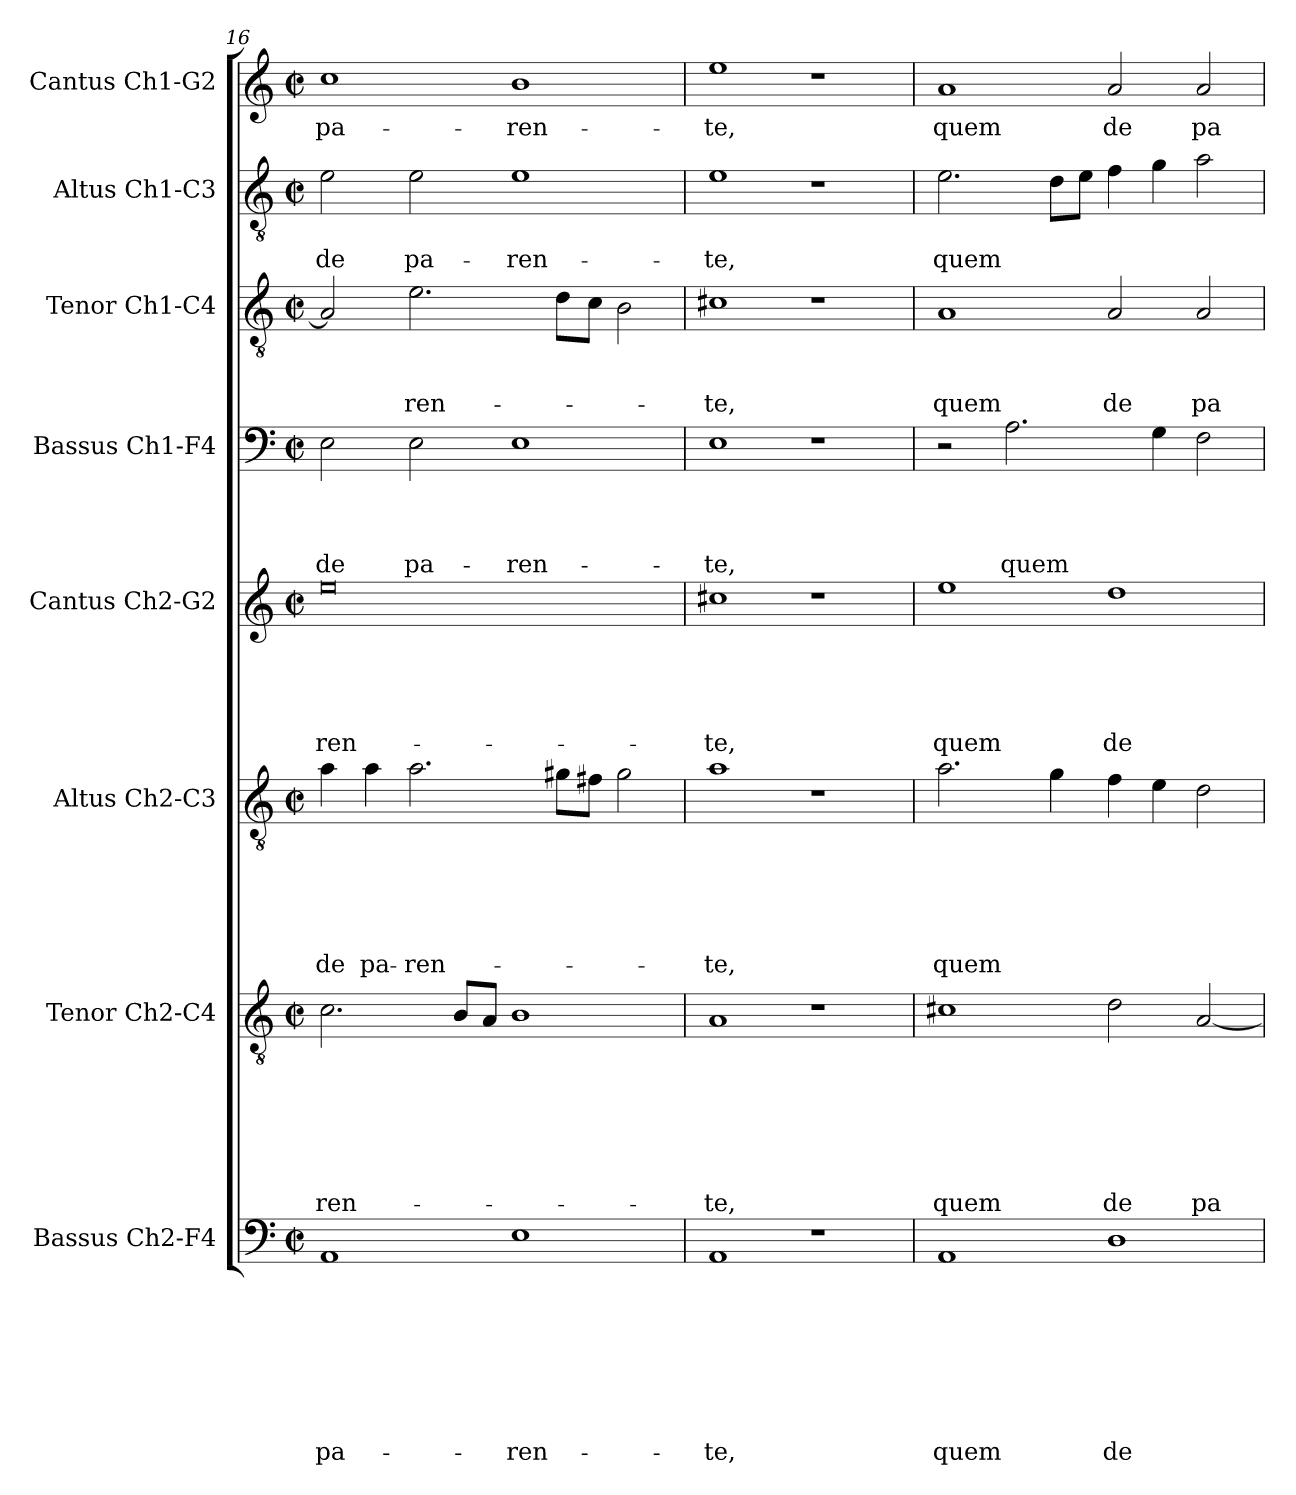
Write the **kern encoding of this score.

**kern	**text	**text	**text	**text	**text	**text	**text	**text	**kern	**text	**text	**text	**text	**text	**text	**text	**kern	**text	**text	**text	**text	**text	**text	**kern	**text	**text	**text	**text	**text	**kern	**text	**text	**text	**text	**kern	**text	**text	**text	**kern	**text	**text	**kern	**text
*part8	*part8	*part8	*part8	*part8	*part8	*part8	*part8	*part8	*part7	*part7	*part7	*part7	*part7	*part7	*part7	*part7	*part6	*part6	*part6	*part6	*part6	*part6	*part6	*part5	*part5	*part5	*part5	*part5	*part5	*part4	*part4	*part4	*part4	*part4	*part3	*part3	*part3	*part3	*part2	*part2	*part2	*part1	*part1
*staff8	*staff8	*staff8	*staff8	*staff8	*staff8	*staff8	*staff8	*staff8	*staff7	*staff7	*staff7	*staff7	*staff7	*staff7	*staff7	*staff7	*staff6	*staff6	*staff6	*staff6	*staff6	*staff6	*staff6	*staff5	*staff5	*staff5	*staff5	*staff5	*staff5	*staff4	*staff4	*staff4	*staff4	*staff4	*staff3	*staff3	*staff3	*staff3	*staff2	*staff2	*staff2	*staff1	*staff1
*I"Bassus Ch2-F4	*	*	*	*	*	*	*	*	*I"Tenor Ch2-C4	*	*	*	*	*	*	*	*I"Altus Ch2-C3	*	*	*	*	*	*	*I"Cantus Ch2-G2	*	*	*	*	*	*I"Bassus Ch1-F4	*	*	*	*	*I"Tenor Ch1-C4	*	*	*	*I"Altus Ch1-C3	*	*	*I"Cantus Ch1-G2	*
*I'B2	*	*	*	*	*	*	*	*	*I'T2	*	*	*	*	*	*	*	*I'A2	*	*	*	*	*	*	*I'C2	*	*	*	*	*	*I'B	*	*	*	*	*I'T	*	*	*	*I'A	*	*	*I'C	*
*clefF4	*	*	*	*	*	*	*	*	*clefGv2	*	*	*	*	*	*	*	*clefGv2	*	*	*	*	*	*	*clefG2	*	*	*	*	*	*clefF4	*	*	*	*	*clefGv2	*	*	*	*clefGv2	*	*	*clefG2	*
*k[]	*	*	*	*	*	*	*	*	*k[]	*	*	*	*	*	*	*	*k[]	*	*	*	*	*	*	*k[]	*	*	*	*	*	*k[]	*	*	*	*	*k[]	*	*	*	*k[]	*	*	*k[]	*
*C:	*	*	*	*	*	*	*	*	*C:	*	*	*	*	*	*	*	*C:	*	*	*	*	*	*	*C:	*	*	*	*	*	*C:	*	*	*	*	*C:	*	*	*	*C:	*	*	*C:	*
*M2/2	*	*	*	*	*	*	*	*	*M2/2	*	*	*	*	*	*	*	*M2/2	*	*	*	*	*	*	*M2/2	*	*	*	*	*	*M2/2	*	*	*	*	*M2/2	*	*	*	*M2/2	*	*	*M2/2	*
*met(c|)	*	*	*	*	*	*	*	*	*met(c|)	*	*	*	*	*	*	*	*met(c|)	*	*	*	*	*	*	*met(c|)	*	*	*	*	*	*met(c|)	*	*	*	*	*met(c|)	*	*	*	*met(c|)	*	*	*met(c|)	*
=16	=16	=16	=16	=16	=16	=16	=16	=16	=16	=16	=16	=16	=16	=16	=16	=16	=16	=16	=16	=16	=16	=16	=16	=16	=16	=16	=16	=16	=16	=16	=16	=16	=16	=16	=16	=16	=16	=16	=16	=16	=16	=16	=16
!	!	!	!	!	!	!	!	!LO:LY:b	!	!	!	!	!	!	!	!LO:LY:b	!	!	!	!	!	!	!LO:LY:b	!	!	!	!	!	!LO:LY:b	!	!	!	!	!LO:LY:b	!	!	!	!	!	!	!LO:LY:b	!	!LO:LY:b
1AA	.	.	.	.	.	.	.	pa-	2.c\	.	.	.	.	.	.	-ren-	4a\	.	.	.	.	.	de	0ee	.	.	.	.	-ren-	2E\	.	.	.	de	2A/]	.	.	.	2e\	.	de	1cc	pa-
!	!	!	!	!	!	!	!	!	!	!	!	!	!	!	!	!	!	!	!	!	!	!	!LO:LY:b	!	!	!	!	!	!	!	!	!	!	!	!	!	!	!	!	!	!	!	!
.	.	.	.	.	.	.	.	.	.	.	.	.	.	.	.	.	4a\	.	.	.	.	.	pa-	.	.	.	.	.	.	.	.	.	.	.	.	.	.	.	.	.	.	.	.
!	!	!	!	!	!	!	!	!	!	!	!	!	!	!	!	!	!	!	!	!	!	!	!LO:LY:b	!	!	!	!	!	!	!	!	!	!	!LO:LY:b	!	!	!	!LO:LY:b	!	!	!LO:LY:b	!	!
.	.	.	.	.	.	.	.	.	.	.	.	.	.	.	.	.	2.a\	.	.	.	.	.	-ren-	.	.	.	.	.	.	2E\	.	.	.	pa-	2.e\	.	.	-ren-	2e\	.	pa-	.	.
.	.	.	.	.	.	.	.	.	8B/L	.	.	.	.	.	.	.	.	.	.	.	.	.	.	.	.	.	.	.	.	.	.	.	.	.	.	.	.	.	.	.	.	.	.
.	.	.	.	.	.	.	.	.	8A/J	.	.	.	.	.	.	.	.	.	.	.	.	.	.	.	.	.	.	.	.	.	.	.	.	.	.	.	.	.	.	.	.	.	.
!	!	!	!	!	!	!	!	!LO:LY:b	!	!	!	!	!	!	!	!	!	!	!	!	!	!	!	!	!	!	!	!	!	!	!	!	!	!LO:LY:b	!	!	!	!	!	!	!LO:LY:b	!	!LO:LY:b
1E	.	.	.	.	.	.	.	-ren-	1B	.	.	.	.	.	.	.	.	.	.	.	.	.	.	.	.	.	.	.	.	1E	.	.	.	-ren-	.	.	.	.	1e	.	-ren-	1b	-ren-
.	.	.	.	.	.	.	.	.	.	.	.	.	.	.	.	.	8g#X\L	.	.	.	.	.	.	.	.	.	.	.	.	.	.	.	.	.	8d\L	.	.	.	.	.	.	.	.
.	.	.	.	.	.	.	.	.	.	.	.	.	.	.	.	.	8f#X\J	.	.	.	.	.	.	.	.	.	.	.	.	.	.	.	.	.	8c\J	.	.	.	.	.	.	.	.
.	.	.	.	.	.	.	.	.	.	.	.	.	.	.	.	.	2g#\	.	.	.	.	.	.	.	.	.	.	.	.	.	.	.	.	.	2B\	.	.	.	.	.	.	.	.
!!LO:PB:g=z
=17	=17	=17	=17	=17	=17	=17	=17	=17	=17	=17	=17	=17	=17	=17	=17	=17	=17	=17	=17	=17	=17	=17	=17	=17	=17	=17	=17	=17	=17	=17	=17	=17	=17	=17	=17	=17	=17	=17	=17	=17	=17	=17	=17
!	!	!	!	!	!	!	!	!LO:LY:b	!	!	!	!	!	!	!	!LO:LY:b	!	!	!	!	!	!	!LO:LY:b	!	!	!	!	!	!LO:LY:b	!	!	!	!	!LO:LY:b	!	!	!	!LO:LY:b	!	!	!LO:LY:b	!	!LO:LY:b
1AA	.	.	.	.	.	.	.	-te,	1A	.	.	.	.	.	.	-te,	1a	.	.	.	.	.	-te,	1cc#X	.	.	.	.	-te,	1E	.	.	.	-te,	1c#X	.	.	-te,	1e	.	-te,	1ee	-te,
1r	.	.	.	.	.	.	.	.	1r	.	.	.	.	.	.	.	1r	.	.	.	.	.	.	1r	.	.	.	.	.	1r	.	.	.	.	1r	.	.	.	1r	.	.	1r	.
=18	=18	=18	=18	=18	=18	=18	=18	=18	=18	=18	=18	=18	=18	=18	=18	=18	=18	=18	=18	=18	=18	=18	=18	=18	=18	=18	=18	=18	=18	=18	=18	=18	=18	=18	=18	=18	=18	=18	=18	=18	=18	=18	=18
!	!	!	!	!	!	!	!	!LO:LY:b	!	!	!	!	!	!	!	!LO:LY:b	!	!	!	!	!	!	!LO:LY:b	!	!	!	!	!	!LO:LY:b	!	!	!	!	!	!	!	!	!LO:LY:b	!	!	!LO:LY:b	!	!LO:LY:b
1AA	.	.	.	.	.	.	.	quem	1c#X	.	.	.	.	.	.	quem	2.a\	.	.	.	.	.	quem	1ee	.	.	.	.	quem	2r	.	.	.	.	1A	.	.	quem	2.e\	.	quem	1a	quem
!	!	!	!	!	!	!	!	!	!	!	!	!	!	!	!	!	!	!	!	!	!	!	!	!	!	!	!	!	!	!	!	!	!	!LO:LY:b	!	!	!	!	!	!	!	!	!
.	.	.	.	.	.	.	.	.	.	.	.	.	.	.	.	.	.	.	.	.	.	.	.	.	.	.	.	.	.	2.A\	.	.	.	quem	.	.	.	.	.	.	.	.	.
.	.	.	.	.	.	.	.	.	.	.	.	.	.	.	.	.	4g\	.	.	.	.	.	.	.	.	.	.	.	.	.	.	.	.	.	.	.	.	.	8d\L	.	.	.	.
.	.	.	.	.	.	.	.	.	.	.	.	.	.	.	.	.	.	.	.	.	.	.	.	.	.	.	.	.	.	.	.	.	.	.	.	.	.	.	8e\J	.	.	.	.
!	!	!	!	!	!	!	!	!LO:LY:b	!	!	!	!	!	!	!	!LO:LY:b	!	!	!	!	!	!	!	!	!	!	!	!	!LO:LY:b	!	!	!	!	!	!	!	!	!LO:LY:b	!	!	!	!	!LO:LY:b
1D	.	.	.	.	.	.	.	de	2d\	.	.	.	.	.	.	de	4f\	.	.	.	.	.	.	1dd	.	.	.	.	de	.	.	.	.	.	2A/	.	.	de	4f\	.	.	2a/	de
.	.	.	.	.	.	.	.	.	.	.	.	.	.	.	.	.	4e\	.	.	.	.	.	.	.	.	.	.	.	.	4G\	.	.	.	.	.	.	.	.	4g\	.	.	.	.
!	!	!	!	!	!	!	!	!	!	!	!	!	!	!	!	!LO:LY:b	!	!	!	!	!	!	!	!	!	!	!	!	!	!	!	!	!	!	!	!	!	!LO:LY:b	!	!	!	!	!LO:LY:b
.	.	.	.	.	.	.	.	.	[2A/	.	.	.	.	.	.	pa-	2d\	.	.	.	.	.	.	.	.	.	.	.	.	2F\	.	.	.	.	2A/	.	.	pa-	2a\	.	.	2a/	pa-
=	=	=	=	=	=	=	=	=	=	=	=	=	=	=	=	=	=	=	=	=	=	=	=	=	=	=	=	=	=	=	=	=	=	=	=	=	=	=	=	=	=	=	=
*-	*-	*-	*-	*-	*-	*-	*-	*-	*-	*-	*-	*-	*-	*-	*-	*-	*-	*-	*-	*-	*-	*-	*-	*-	*-	*-	*-	*-	*-	*-	*-	*-	*-	*-	*-	*-	*-	*-	*-	*-	*-	*-	*-
